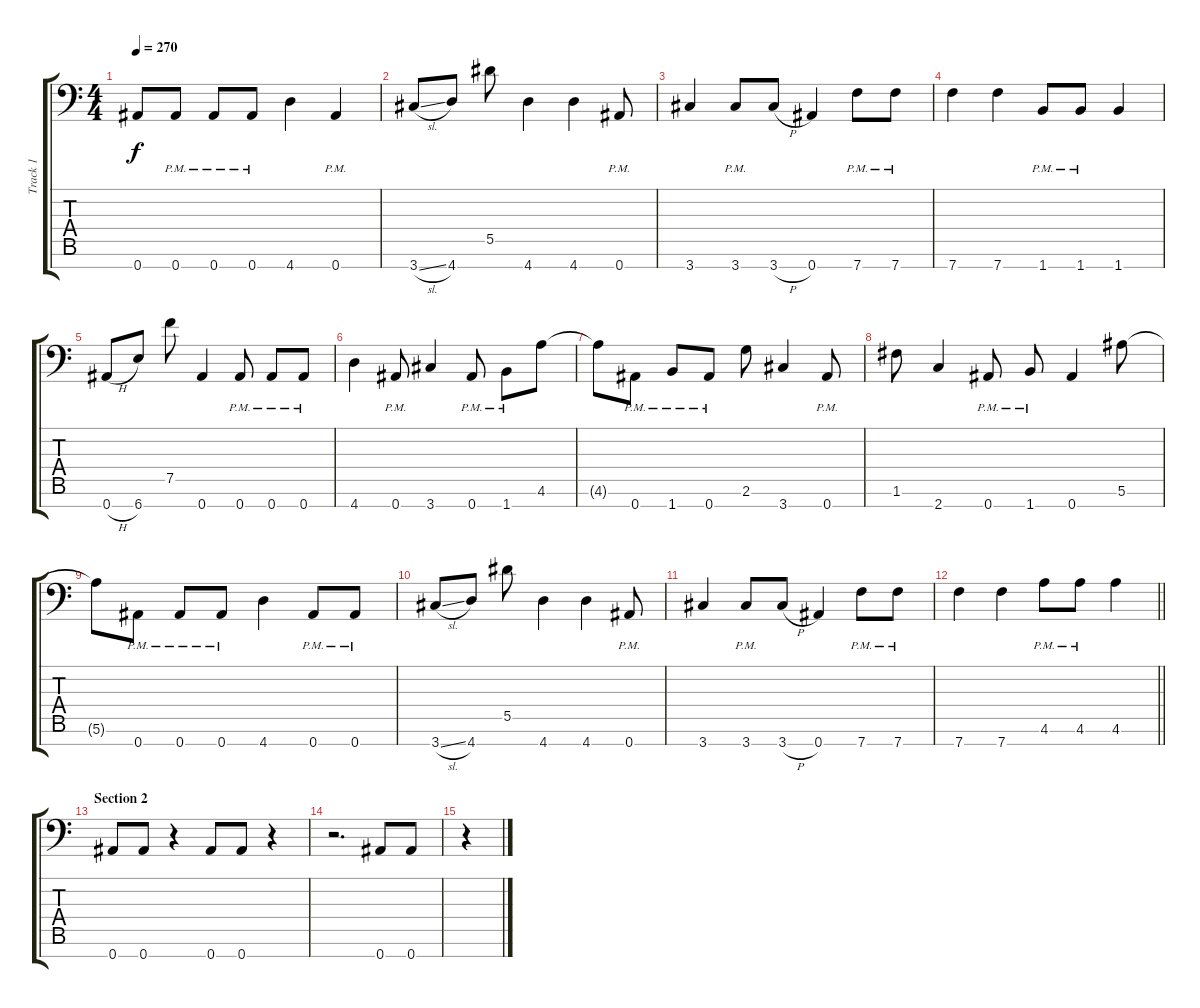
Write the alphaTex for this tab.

\track ("Track 1" "Track 1") {instrument overdrivenguitar}
\staff {score tabs}
\tuning (F4 C4 Ab3 Eb3 Bb2 F2 Bb1) {hide}
\ts (4 4)
\tempo 270
\clef f4
\ks c
0.7{t}.8{dy f} 0.7{pm}.8 0.7{pm}.8 0.7{pm}.8 4.7.4 0.7{pm}.4 |
3.7{sl}.8 4.7.8 5.5.8 4.7.4 4.7.4 0.7{pm}.8 |
3.7.4 3.7{pm}.8 3.7{h}.8 0.7.4 7.7{pm}.8 7.7{pm}.8 |
7.7.4 7.7.4 1.7{pm}.8 1.7{pm}.8 1.7.4 |
0.7{h}.8 6.7.8 7.5.8 0.7.4 0.7{pm}.8 0.7{pm}.8 0.7{pm}.8 |
4.7.4 0.7{pm}.8 3.7.4 0.7{pm}.8 1.7{pm}.8 4.6.8 |
4.6{t}.8 0.7{pm}.8 1.7{pm}.8 0.7{pm}.8 2.6.8 3.7.4 0.7{pm}.8 |
1.6.8 2.7.4 0.7{pm}.8 1.7{pm}.8 0.7.4 5.6.8 |
5.6{t}.8 0.7{pm}.8 0.7{pm}.8 0.7{pm}.8 4.7.4 0.7{pm}.8 0.7{pm}.8 |
3.7{sl}.8 4.7.8 5.5.8 4.7.4 4.7.4 0.7{pm}.8 |
3.7.4 3.7{pm}.8 3.7{h}.8 0.7.4 7.7{pm}.8 7.7{pm}.8 |
\barLineRight lightlight
7.7.4 7.7.4 4.6{pm}.8 4.6{pm}.8 4.6.4 |
\section ("" "Section 2")
0.7.8 0.7.8 r.4 0.7.8 0.7.8 r.4 |
r.2{d} 0.7.8 0.7.8 |
r.4
